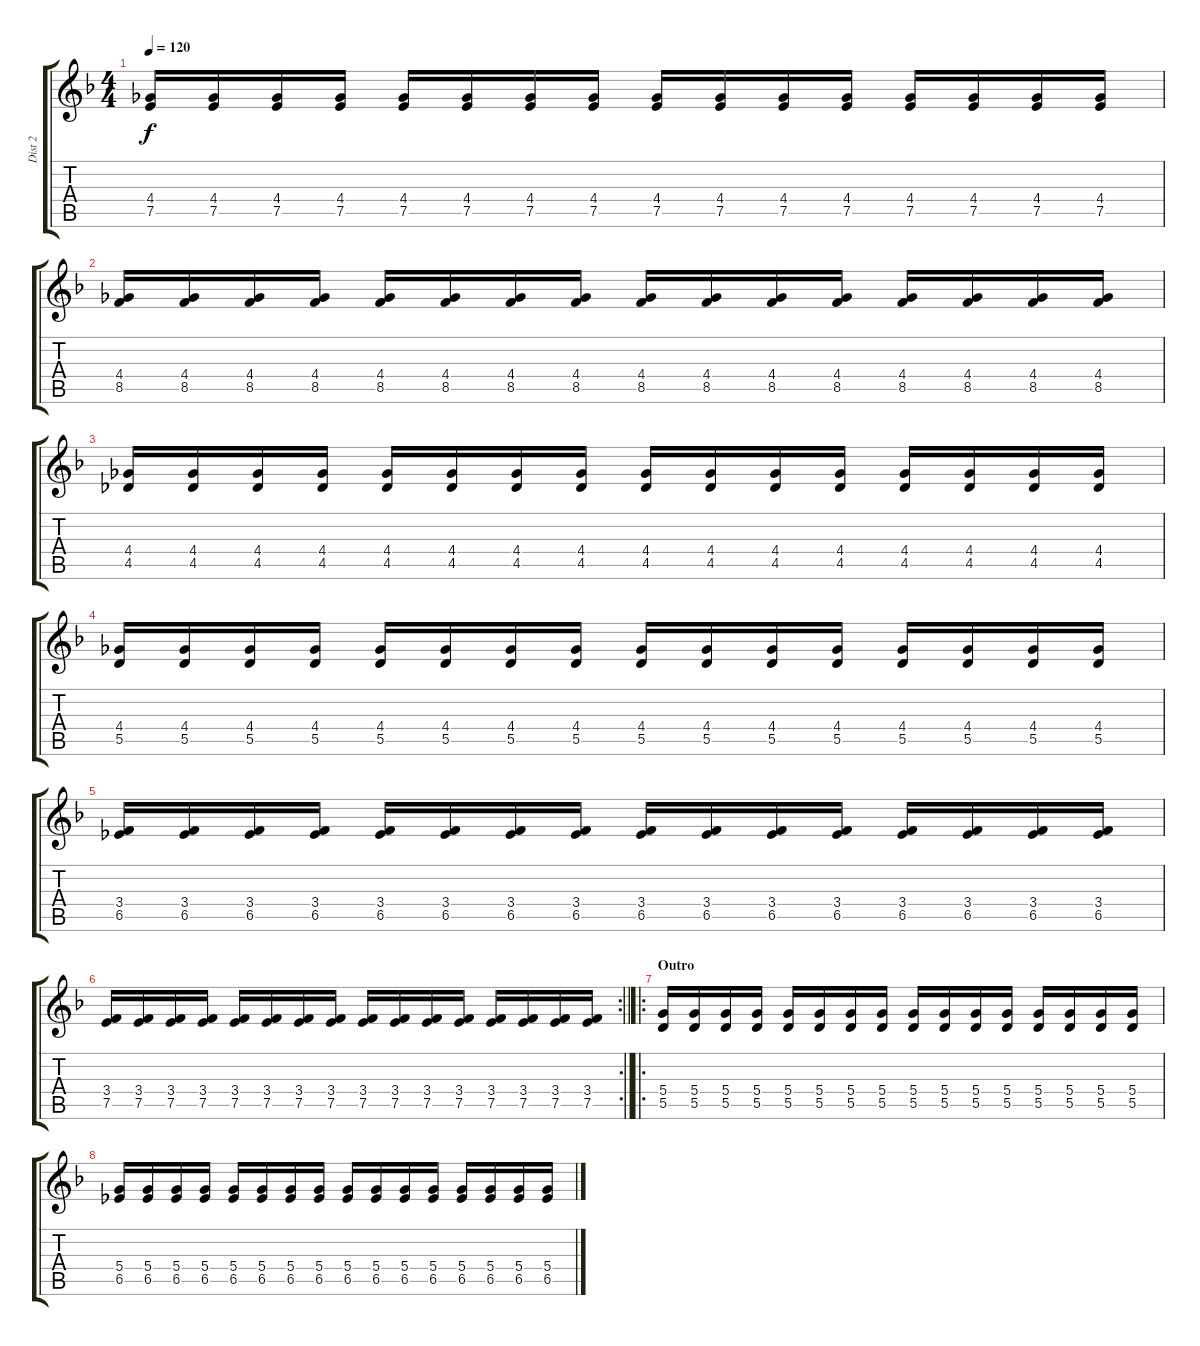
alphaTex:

\track ("Dist 2" "Dist 2") {instrument distortionguitar}
\staff {score tabs}
\tuning (E4 B3 G3 D3 A2 E2) {hide}
\ts (4 4)
\tempo 120
\clef g2
\ks dminor
(4.4 7.5).16{dy f} (4.4 7.5).16 (4.4 7.5).16 (4.4 7.5).16 (4.4 7.5).16 (4.4 7.5).16 (4.4 7.5).16 (4.4 7.5).16 (4.4 7.5).16 (4.4 7.5).16 (4.4 7.5).16 (4.4 7.5).16 (4.4 7.5).16 (4.4 7.5).16 (4.4 7.5).16 (4.4 7.5).16 |
(4.4 8.5).16 (4.4 8.5).16 (4.4 8.5).16 (4.4 8.5).16 (4.4 8.5).16 (4.4 8.5).16 (4.4 8.5).16 (4.4 8.5).16 (4.4 8.5).16 (4.4 8.5).16 (4.4 8.5).16 (4.4 8.5).16 (4.4 8.5).16 (4.4 8.5).16 (4.4 8.5).16 (4.4 8.5).16 |
(4.4 4.5).16 (4.4 4.5).16 (4.4 4.5).16 (4.4 4.5).16 (4.4 4.5).16 (4.4 4.5).16 (4.4 4.5).16 (4.4 4.5).16 (4.4 4.5).16 (4.4 4.5).16 (4.4 4.5).16 (4.4 4.5).16 (4.4 4.5).16 (4.4 4.5).16 (4.4 4.5).16 (4.4 4.5).16 |
(4.4 5.5).16 (4.4 5.5).16 (4.4 5.5).16 (4.4 5.5).16 (4.4 5.5).16 (4.4 5.5).16 (4.4 5.5).16 (4.4 5.5).16 (4.4 5.5).16 (4.4 5.5).16 (4.4 5.5).16 (4.4 5.5).16 (4.4 5.5).16 (4.4 5.5).16 (4.4 5.5).16 (4.4 5.5).16 |
(3.4 6.5).16 (3.4 6.5).16 (3.4 6.5).16 (3.4 6.5).16 (3.4 6.5).16 (3.4 6.5).16 (3.4 6.5).16 (3.4 6.5).16 (3.4 6.5).16 (3.4 6.5).16 (3.4 6.5).16 (3.4 6.5).16 (3.4 6.5).16 (3.4 6.5).16 (3.4 6.5).16 (3.4 6.5).16 |
\rc 2
\barLineRight lightlight
(3.4 7.5).16 (3.4 7.5).16 (3.4 7.5).16 (3.4 7.5).16 (3.4 7.5).16 (3.4 7.5).16 (3.4 7.5).16 (3.4 7.5).16 (3.4 7.5).16 (3.4 7.5).16 (3.4 7.5).16 (3.4 7.5).16 (3.4 7.5).16 (3.4 7.5).16 (3.4 7.5).16 (3.4 7.5).16 |
\ro
\section ("" "Outro")
(5.4 5.5).16 (5.4 5.5).16 (5.4 5.5).16 (5.4 5.5).16 (5.4 5.5).16 (5.4 5.5).16 (5.4 5.5).16 (5.4 5.5).16 (5.4 5.5).16 (5.4 5.5).16 (5.4 5.5).16 (5.4 5.5).16 (5.4 5.5).16 (5.4 5.5).16 (5.4 5.5).16 (5.4 5.5).16 |
(5.4 6.5).16 (5.4 6.5).16 (5.4 6.5).16 (5.4 6.5).16 (5.4 6.5).16 (5.4 6.5).16 (5.4 6.5).16 (5.4 6.5).16 (5.4 6.5).16 (5.4 6.5).16 (5.4 6.5).16 (5.4 6.5).16 (5.4 6.5).16 (5.4 6.5).16 (5.4 6.5).16 (5.4 6.5).16
